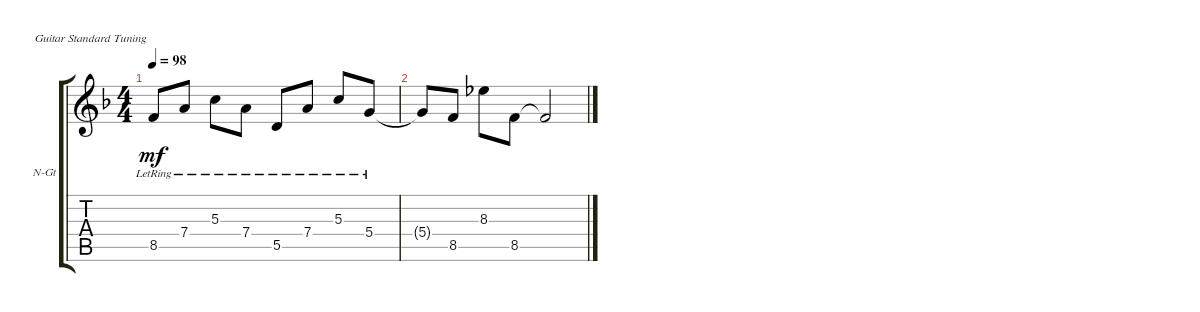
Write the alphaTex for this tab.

\defaultSystemsLayout 4
\bracketExtendMode groupsimilarinstruments
\firstSystemTrackNameOrientation horizontal
\otherSystemsTrackNameOrientation horizontal
\track ("Nylon Guitar" "N-Gt") {instrument acousticguitarnylon}
\staff {score tabs}
\tuning (E4 B3 G3 D3 A2 E2)
\ts (4 4)
\tempo 98
\clef g2
\scale
0.333333
\ks f
8.5{lr}.8{dy mf} 7.4{lr}.8 5.3{lr}.8 7.4{lr}.8 5.5{lr}.8 7.4{lr}.8 5.3{lr}.8 5.4{lr}.8 |
\scale
0.333333 5.4{t}.8 8.5.8 8.3.8 8.5.8 8.5{t}.2 |
\scale
0.333333 |
\scale
0.333333
